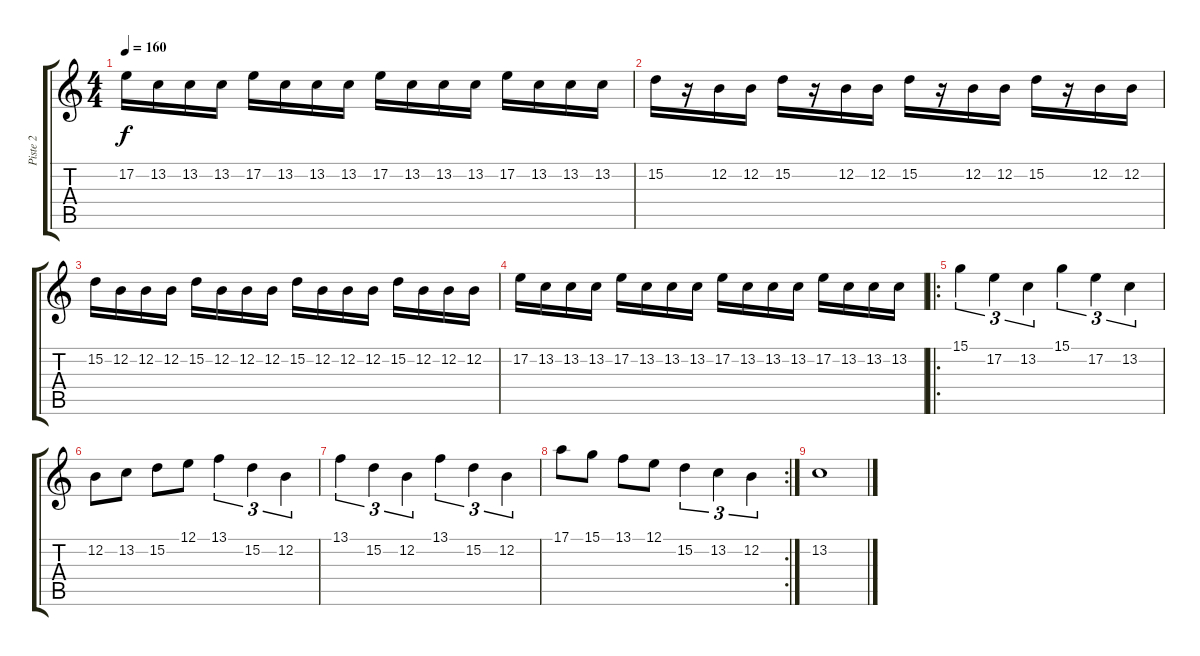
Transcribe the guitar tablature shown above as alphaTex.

\track ("Piste 2" "Piste 2") {instrument altosax}
\staff {score tabs}
\tuning (E4 B3 G3 D3 A2 E2) {hide}
\ts (4 4)
\tempo 160
\clef g2
\ks c
17.2.16{dy f} 13.2.16 13.2.16 13.2.16 17.2.16 13.2.16 13.2.16 13.2.16 17.2.16 13.2.16 13.2.16 13.2.16 17.2.16 13.2.16 13.2.16 13.2.16 |
15.2.16 r.16 12.2.16 12.2.16 15.2.16 r.16 12.2.16 12.2.16 15.2.16 r.16 12.2.16 12.2.16 15.2.16 r.16 12.2.16 12.2.16 |
15.2.16 12.2.16 12.2.16 12.2.16 15.2.16 12.2.16 12.2.16 12.2.16 15.2.16 12.2.16 12.2.16 12.2.16 15.2.16 12.2.16 12.2.16 12.2.16 |
17.2.16 13.2.16 13.2.16 13.2.16 17.2.16 13.2.16 13.2.16 13.2.16 17.2.16 13.2.16 13.2.16 13.2.16 17.2.16 13.2.16 13.2.16 13.2.16 |
\ro
15.1.4{tu (3 2)} 17.2.4{tu (3 2)} 13.2.4{tu (3 2)} 15.1.4{tu (3 2)} 17.2.4{tu (3 2)} 13.2.4{tu (3 2)} |
12.2.8 13.2.8 15.2.8 12.1.8 13.1.4{tu (3 2)} 15.2.4{tu (3 2)} 12.2.4{tu (3 2)} |
13.1.4{tu (3 2)} 15.2.4{tu (3 2)} 12.2.4{tu (3 2)} 13.1.4{tu (3 2)} 15.2.4{tu (3 2)} 12.2.4{tu (3 2)} |
\rc 2
17.1.8 15.1.8 13.1.8 12.1.8 15.2.4{tu (3 2)} 13.2.4{tu (3 2)} 12.2.4{tu (3 2)} |
13.2.1
